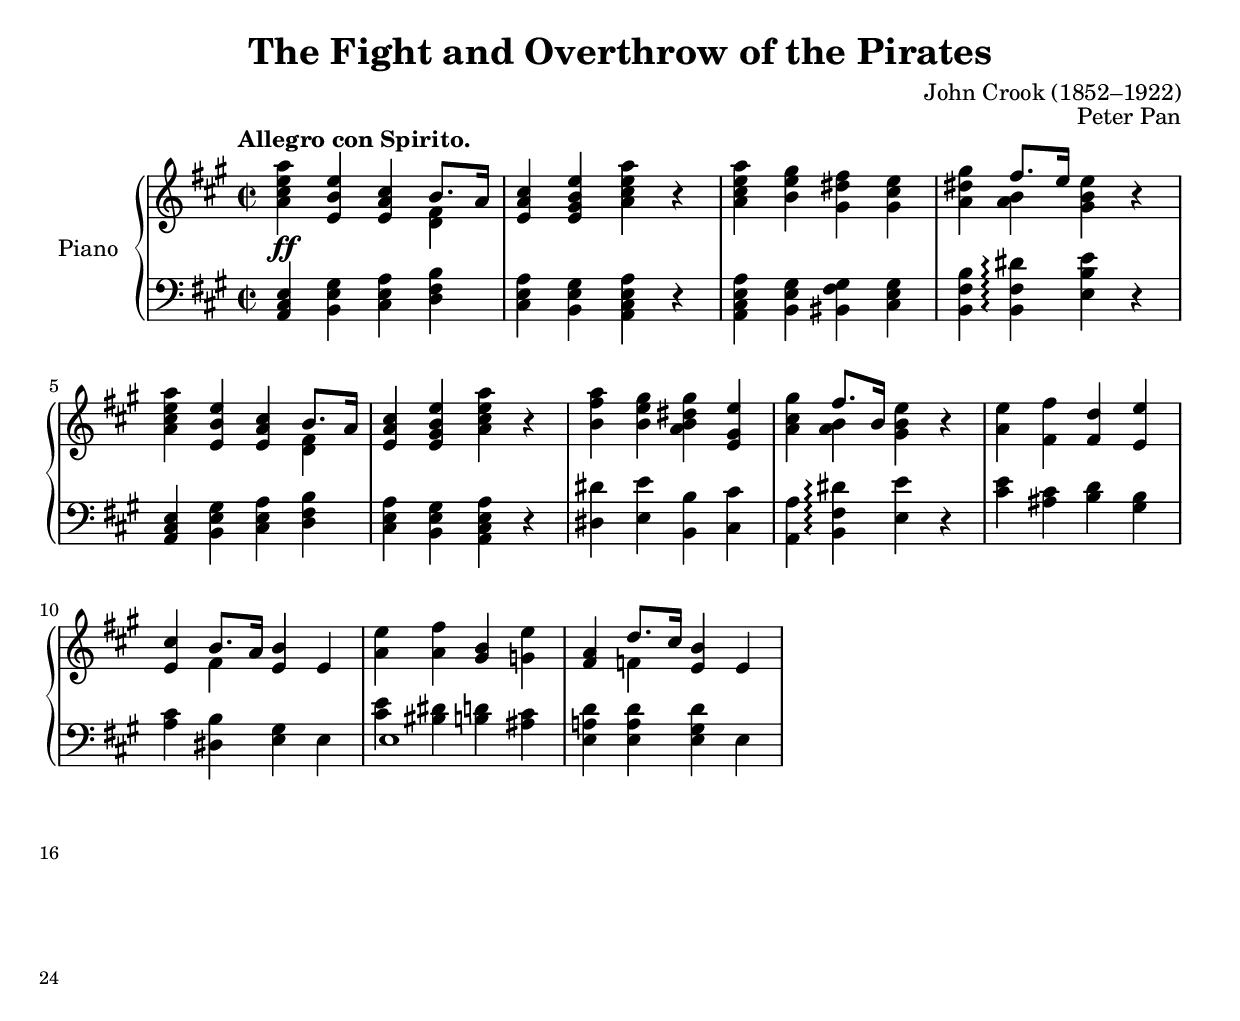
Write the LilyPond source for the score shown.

\version "2.19.52"
\language "english"
\include "Peter_Pan.ily"

\include "articulate.ly"

\header {
  title = "The Fight and Overthrow of the Pirates"
% style = "Incidental"
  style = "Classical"
}

\tagGroup #'(midi-only score-only)


dynamics = {
  \set Score.tempoHideNote = ##t

  \time 2/2
  \tempo "Allegro con Spirito." 4 = 140

	<>\ff
	s1*31	|

	s2	%…
  % Extending 2-crotchet note + 2-crotchet fermata:
  % temporary tempo = current × time÷(time + fermata)
  % = 140 × 2÷(2 + 2) = 140÷2 = 70
  \tempo 4 = 70
		s2	|
  \tempo 4 = 140

  \bar "|."
}

upperRepeatA = \relative {
  \resetRelativeOctave c''

	<a cs e a>4	<b e gs>	<gs ds' fs>	<gs cs e>	|
	<a ds gs>	%…
  << {
			fs'8.	e16	%…
  } \\ {
			<a, b>4	%…
  } >>
					<gs b e>	r		|
}

upperRepeatB = \relative {
  \resetRelativeOctave c''

	<b fs' a>4	<b e gs>	<a b ds gs>	<e gs e'>	|
	<a cs gs'>	%…
  << {
			fs'8.	b,16	%…
  } \\ {
			<a b>4	%…
  } >>
					<gs b e>	r		|

	<a e'>		<fs fs'>	<fs d'>		<e e'>		|
	<e cs'>		%…
  << {
			b'8.	a16	%…
  } \\ {
			fs4	%…
  } >>
					<e b'>		e		|
	<a e'>		<a fs'>		<gs b>		<g e'>		|
	<fs a>		%…
  << {
			d'8.	cs16	%…
  } \\ {
			f,4	%…
  } >>
					<e b'>		e		|
}

upper = \relative {
  \clef treble

  \key a \major

  \resetRelativeOctave c''

  \repeat unfold 2 {
	<a cs e a>4	<e b' e>	<e a cs>	%…
    << {
							b'8.	a16	|
    } \\ {
							<d, fs>4	|
    } >>
	<e a cs>	<e gs b e>	<a cs e a>	r		|
  }
  \alternative {
    \upperRepeatA
    \upperRepeatB
  }
}

lowerRepeatA = \relative {
  \resetRelativeOctave c

	<a cs e a>4	<b e gs>	<bs fs' gs>	<cs e gs>	|
	<b fs' b>	<b fs' ds'>\arpeggio	<e b' e>	r	|
}

lowerRepeatB = \relative {
  \resetRelativeOctave c

	<ds ds'>4	<e e'>		<b b'>		<cs cs'>	|
	<a a'>		<b fs' ds'>\arpeggio	<e e'>	r		|

  \resetRelativeOctave c'

	<cs e>		<as cs>		<b d>		<gs b>		|
	<a cs>		<ds, b'>	<e gs>		e		|
  << {
	e1								|
  } \\ {
	<cs' e>4	<bs ds>		<b d>		<as cs>		|
  } >>
	<e a! d>	<e a d>		<e gs d'>	e		|
}

lower = \relative {
  \clef bass

  \key a \major

  \resetRelativeOctave c

  \repeat unfold 2 {
	<a cs e>4	<b e gs>	<cs e a>	<d fs b>	|
	<cs e a>	<b e gs>	<a cs e a>	r		|
  }
  \alternative {
    \lowerRepeatA
    \lowerRepeatB
  }
}


\score {
  \new PianoStaff
    \with {
      instrumentName = #"Piano"
    }
  \keepWithTag #'score-only
  <<
    \new Staff = "upper" \upper
    \new Dynamics = "dynamics" \dynamics
    \new Staff = "lower" \lower
  >>
  \layout {}
}

\score {
  \new PianoStaff
    \with {
      midiInstrument = #"acoustic grand"
    }
  \keepWithTag #'midi-only
  <<
    \new Staff = "upper"
    \articulate
    \unfoldRepeats
    <<
      \upper
      \dynamics
    >>
    \new Staff = "lower"
    \articulate
    \unfoldRepeats
    <<
      \lower
      \dynamics
    >>
  >>
  \midi {}
  % \layout {}
}
